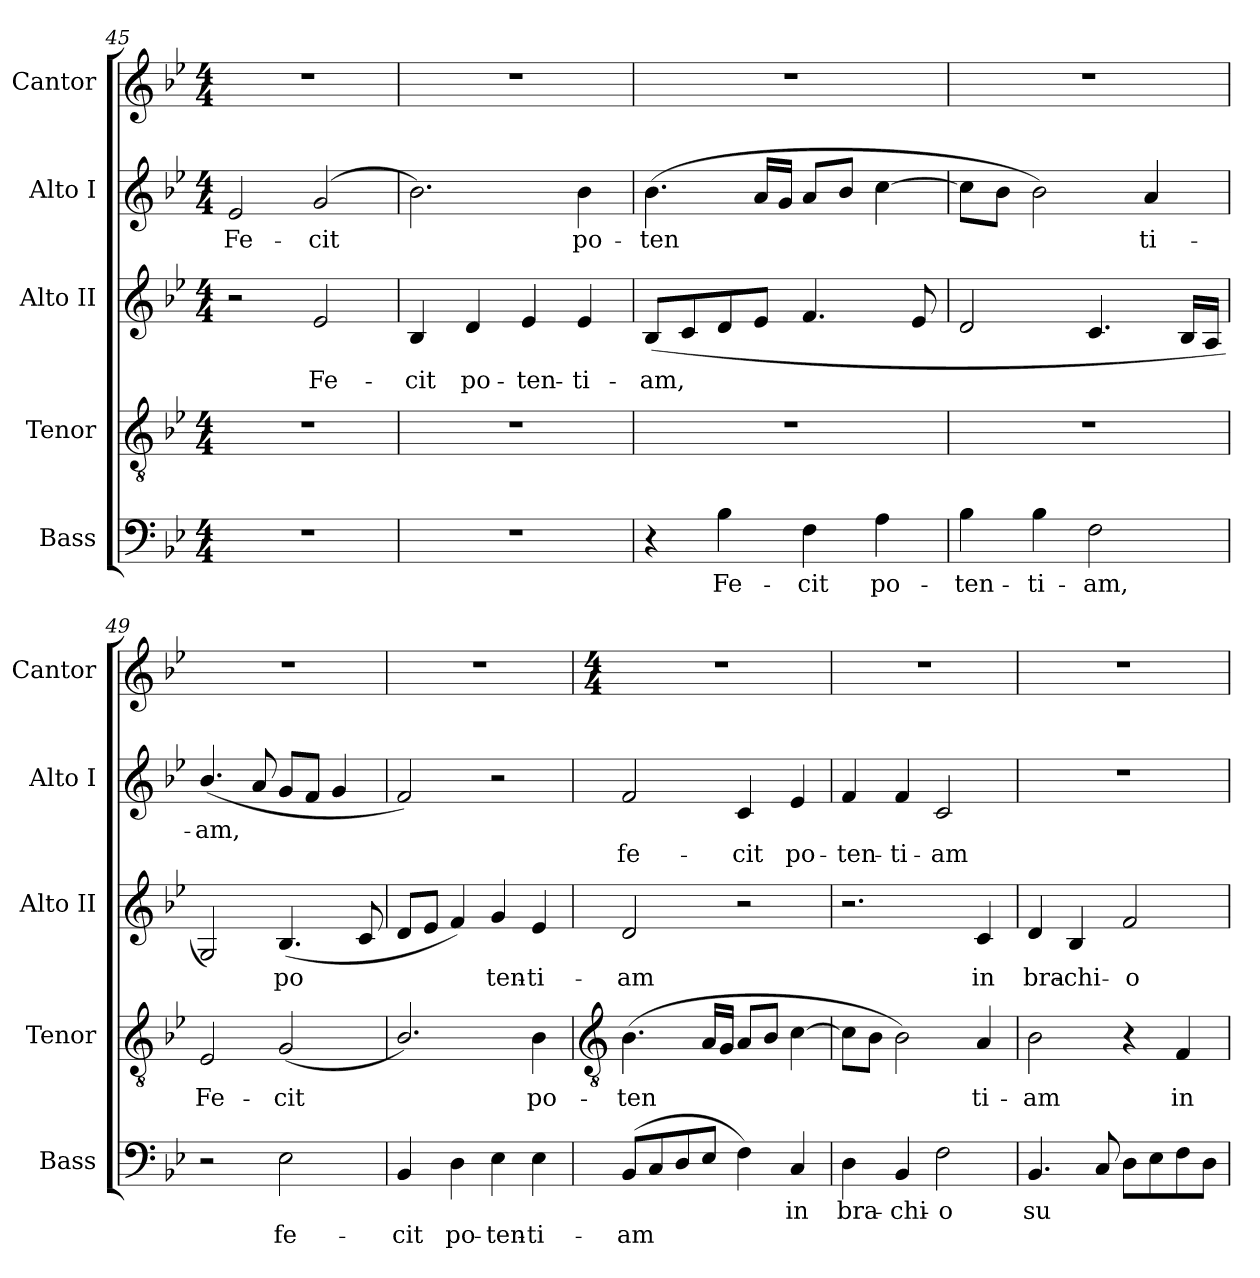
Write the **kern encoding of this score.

**kern	**text	**text	**kern	**text	**kern	**text	**kern	**text	**text	**kern
*part5	*part5	*part5	*part4	*part4	*part3	*part3	*part2	*part2	*part2	*part1
*staff5	*staff5	*staff5	*staff4	*staff4	*staff3	*staff3	*staff2	*staff2	*staff2	*staff1
*I"Bass	*	*	*I"Tenor	*	*I"Alto II	*	*I"Alto I	*	*	*I"Cantor
*I'Bass	*	*	*I'Tenor	*	*I'Alto II	*	*I'Alto I	*	*	*I'Cantor
!!LO:LB:g=z
*clefF4	*	*	*clefGv2	*	*clefG2	*	*clefG2	*	*	*clefG2
*k[b-e-]	*	*	*k[b-e-]	*	*k[b-e-]	*	*k[b-e-]	*	*	*k[b-e-]
*B-:	*	*	*B-:	*	*B-:	*	*B-:	*	*	*B-:
*M4/4	*	*	*M4/4	*	*M4/4	*	*M4/4	*	*	*M4/4
=45	=45	=45	=45	=45	=45	=45	=45	=45	=45	=45
!	!	!	!	!	!	!	!	!LO:LY:b	!	!
1r	.	.	1r	.	2r	.	2e-	Fe-	.	1r
!	!	!	!	!	!	!LO:LY:b	!	!LO:LY:b	!	!
.	.	.	.	.	2e-	Fe-	(<2g	-cit	.	.
=46	=46	=46	=46	=46	=46	=46	=46	=46	=46	=46
!	!	!	!	!	!	!LO:LY:b	!	!	!	!
1r	.	.	1r	.	4B-	-cit	2.b-)	.	.	1r
!	!	!	!	!	!	!LO:LY:b	!	!	!	!
.	.	.	.	.	4d	po-	.	.	.	.
!	!	!	!	!	!	!LO:LY:b	!	!	!	!
.	.	.	.	.	4e-	-ten-	.	.	.	.
!	!	!	!	!	!	!LO:LY:b	!	!LO:LY:b	!	!
.	.	.	.	.	4e-	-ti-	4b-	po-	.	.
=47	=47	=47	=47	=47	=47	=47	=47	=47	=47	=47
!	!	!	!	!	!	!LO:LY:b	!	!LO:LY:b	!	!
4r	.	.	1r	.	(<8B-L	-am,	(>4.b-	-ten	.	1r
.	.	.	.	.	8c	.	.	.	.	.
!	!LO:LY:b	!	!	!	!	!	!	!	!	!
4B-	Fe-	.	.	.	8d	.	.	.	.	.
.	.	.	.	.	8e-J	.	16aLL	.	.	.
.	.	.	.	.	.	.	16gJJ	.	.	.
!	!LO:LY:b	!	!	!	!	!	!	!	!	!
4F	-cit	.	.	.	4.f	.	8aL	.	.	.
.	.	.	.	.	.	.	8b-J	.	.	.
!	!LO:LY:b	!	!	!	!	!	!	!	!	!
4A	po-	.	.	.	.	.	[4cc	.	.	.
.	.	.	.	.	8e-	.	.	.	.	.
=48	=48	=48	=48	=48	=48	=48	=48	=48	=48	=48
!	!LO:LY:b	!	!	!	!	!	!	!	!	!
4B-	-ten-	.	1r	.	2d	.	8ccL]	.	.	1r
.	.	.	.	.	.	.	8b-J	.	.	.
!	!LO:LY:b	!	!	!	!	!	!	!	!	!
4B-	-ti-	.	.	.	.	.	2b-)	.	.	.
!	!LO:LY:b	!	!	!	!	!	!	!	!	!
2F	-am,	.	.	.	4.c	.	.	.	.	.
!	!	!	!	!	!	!	!	!LO:LY:b	!	!
.	.	.	.	.	.	.	4a	ti-	.	.
.	.	.	.	.	16B-LL	.	.	.	.	.
.	.	.	.	.	16AJJ	.	.	.	.	.
=49	=49	=49	=49	=49	=49	=49	=49	=49	=49	=49
!	!	!	!	!LO:LY:b	!	!	!	!LO:LY:b	!	!
2r	.	.	2E-	Fe-	2G)	.	(<4.b-/	-am,	.	1r
.	.	.	.	.	.	.	8a	.	.	.
!	!	!LO:LY:b	!	!LO:LY:b	!	!LO:LY:b	!	!	!	!
2E-	.	fe-	(<2G	-cit	(<4.B-	po	8gL	.	.	.
.	.	.	.	.	.	.	8fJ	.	.	.
.	.	.	.	.	.	.	4g	.	.	.
.	.	.	.	.	8c	.	.	.	.	.
=50	=50	=50	=50	=50	=50	=50	=50	=50	=50	=50
!	!	!LO:LY:b	!	!	!	!	!	!	!	!
4BB-	.	-cit	2.B-/)	.	8dL	.	2f)	.	.	1r
.	.	.	.	.	8e-J	.	.	.	.	.
!	!	!LO:LY:b	!	!	!	!	!	!	!	!
4D	.	po-	.	.	4f)	.	.	.	.	.
!	!	!LO:LY:b	!	!	!	!LO:LY:b	!	!	!	!
4E-	.	-ten-	.	.	4g	ten-	2r	.	.	.
!	!	!LO:LY:b	!	!LO:LY:b	!	!LO:LY:b	!	!	!	!
4E-	.	-ti-	4B-	po-	4e-	-ti-	.	.	.	.
!!LO:LB:g=z
=51	=51	=51	=51	=51	=51	=51	=51	=51	=51	=51
*	*	*	*clefGv2	*	*	*	*	*	*	*
*	*	*	*	*	*	*	*	*	*	*M4/4
!	!	!LO:LY:b	!	!LO:LY:b	!	!LO:LY:b	!	!	!LO:LY:b	!
(<8BB-L	.	-am	(>4.B-	-ten	2d	-am	2f	.	fe-	1r
8C	.	.	.	.	.	.	.	.	.	.
8D	.	.	.	.	.	.	.	.	.	.
8E-J	.	.	16ALL	.	.	.	.	.	.	.
.	.	.	16GJJ	.	.	.	.	.	.	.
!	!	!	!	!	!	!	!	!	!LO:LY:b	!
4F)	.	.	8AL	.	2r	.	4c	.	-cit	.
.	.	.	8B-J	.	.	.	.	.	.	.
!	!LO:LY:b	!	!	!	!	!	!	!	!LO:LY:b	!
4C	in	.	[4c	.	.	.	4e-	.	po-	.
=52	=52	=52	=52	=52	=52	=52	=52	=52	=52	=52
!	!LO:LY:b	!	!	!	!	!	!	!	!LO:LY:b	!
4D	bra-	.	8cL]	.	2.r	.	4f	.	-ten-	1r
.	.	.	8B-J	.	.	.	.	.	.	.
!	!LO:LY:b	!	!	!	!	!	!	!	!LO:LY:b	!
4BB-	-chi-	.	2B-)	.	.	.	4f	.	-ti-	.
!	!LO:LY:b	!	!	!	!	!	!	!	!LO:LY:b	!
2F	-o	.	.	.	.	.	2c	.	-am	.
!	!	!	!	!LO:LY:b	!	!LO:LY:b	!	!	!	!
.	.	.	4A	ti-	4c	in	.	.	.	.
=53	=53	=53	=53	=53	=53	=53	=53	=53	=53	=53
!	!LO:LY:b	!	!	!LO:LY:b	!	!LO:LY:b	!	!	!	!
4.BB-	su	.	2B-	-am	4d	bra-	1r	.	.	1r
!	!	!	!	!	!	!LO:LY:b	!	!	!	!
.	.	.	.	.	4B-	-chi-	.	.	.	.
8C	.	.	.	.	.	.	.	.	.	.
!	!	!	!	!	!	!LO:LY:b	!	!	!	!
8DL	.	.	4r	.	2f	-o	.	.	.	.
8E-	.	.	.	.	.	.	.	.	.	.
!	!	!	!	!LO:LY:b	!	!	!	!	!	!
8F	.	.	4F	in	.	.	.	.	.	.
8DJ	.	.	.	.	.	.	.	.	.	.
=	=	=	=	=	=	=	=	=	=	=
*-	*-	*-	*-	*-	*-	*-	*-	*-	*-	*-
